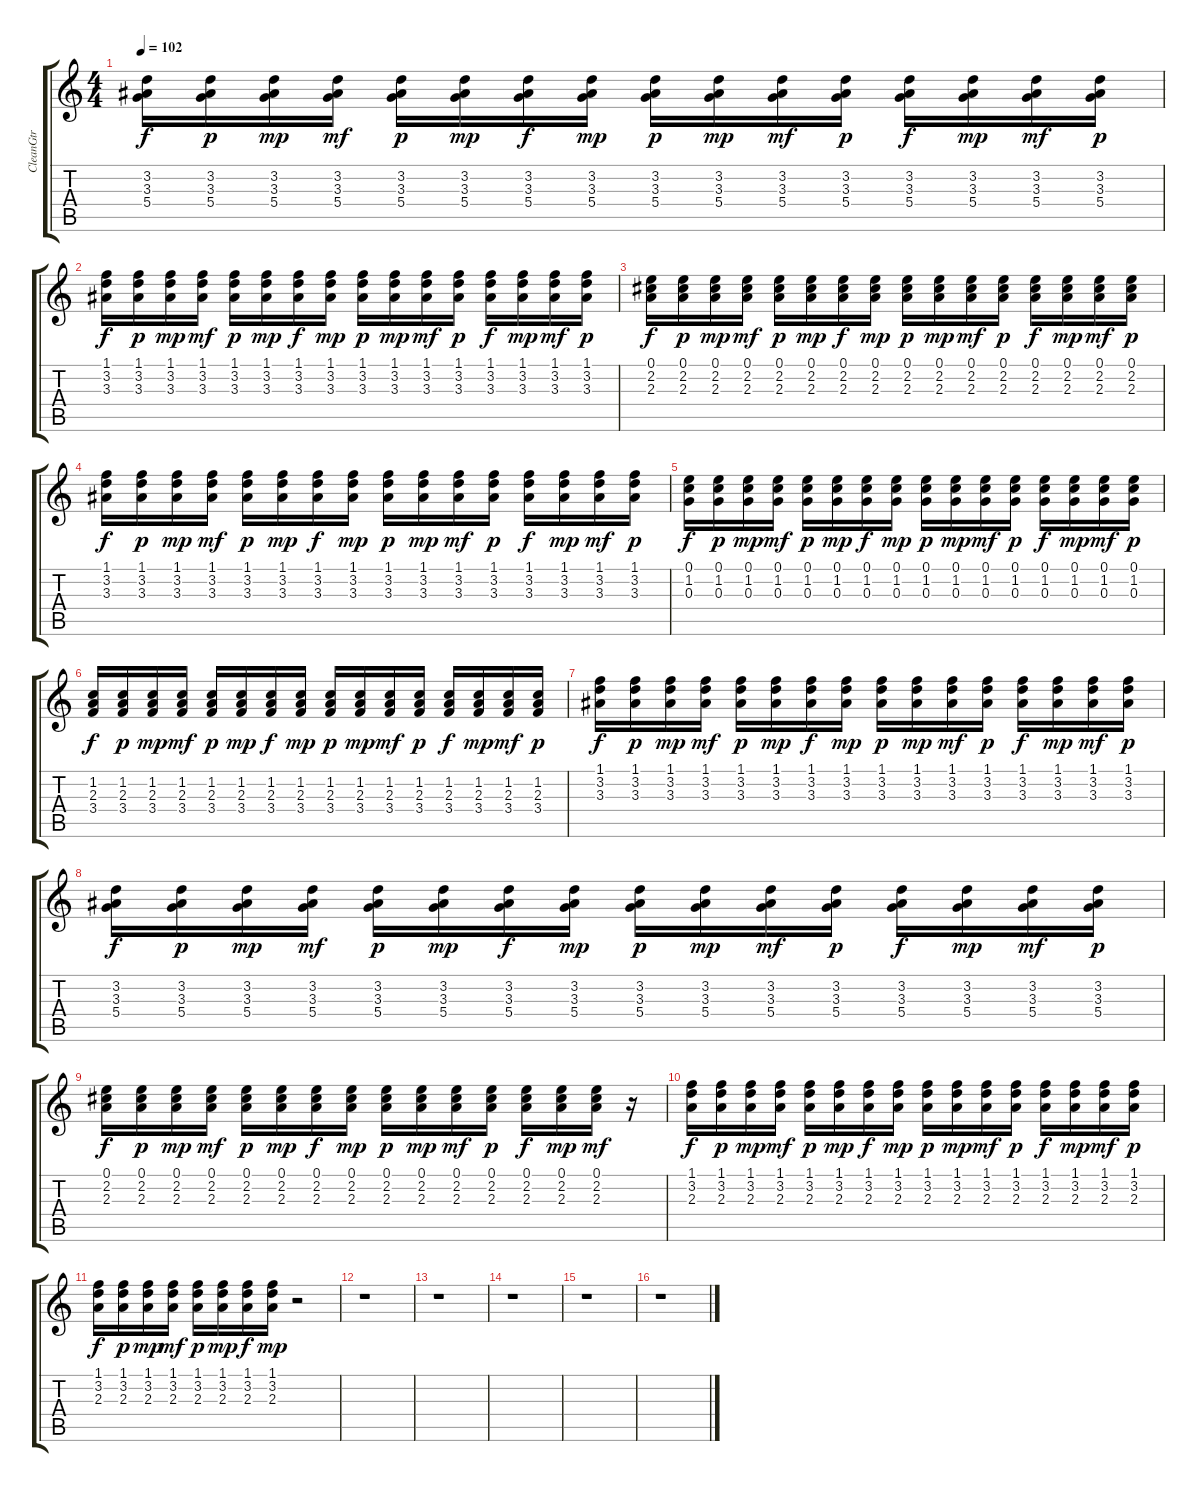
\track ("CleanGtr" "CleanGtr") {instrument electricguitarclean}
\staff {score tabs}
\tuning (E4 B3 G3 D3 A2 E2) {hide}
\ts (4 4)
\tempo 102
\clef g2
\ks c
(3.2 3.3 5.4).16{dy f} (3.2 3.3 5.4).16{dy p} (3.2 3.3 5.4).16{dy mp} (3.2 3.3 5.4).16{dy mf} (3.2 3.3 5.4).16{dy p} (3.2 3.3 5.4).16{dy mp} (3.2 3.3 5.4).16{dy f} (3.2 3.3 5.4).16{dy mp} (3.2 3.3 5.4).16{dy p} (3.2 3.3 5.4).16{dy mp} (3.2 3.3 5.4).16{dy mf} (3.2 3.3 5.4).16{dy p} (3.2 3.3 5.4).16{dy f} (3.2 3.3 5.4).16{dy mp} (3.2 3.3 5.4).16{dy mf} (3.2 3.3 5.4).16{dy p} |
(1.1 3.2 3.3).16{dy f} (1.1 3.2 3.3).16{dy p} (1.1 3.2 3.3).16{dy mp} (1.1 3.2 3.3).16{dy mf} (1.1 3.2 3.3).16{dy p} (1.1 3.2 3.3).16{dy mp} (1.1 3.2 3.3).16{dy f} (1.1 3.2 3.3).16{dy mp} (1.1 3.2 3.3).16{dy p} (1.1 3.2 3.3).16{dy mp} (1.1 3.2 3.3).16{dy mf} (1.1 3.2 3.3).16{dy p} (1.1 3.2 3.3).16{dy f} (1.1 3.2 3.3).16{dy mp} (1.1 3.2 3.3).16{dy mf} (1.1 3.2 3.3).16{dy p} |
(0.1 2.2 2.3).16{dy f} (0.1 2.2 2.3).16{dy p} (0.1 2.2 2.3).16{dy mp} (0.1 2.2 2.3).16{dy mf} (0.1 2.2 2.3).16{dy p} (0.1 2.2 2.3).16{dy mp} (0.1 2.2 2.3).16{dy f} (0.1 2.2 2.3).16{dy mp} (0.1 2.2 2.3).16{dy p} (0.1 2.2 2.3).16{dy mp} (0.1 2.2 2.3).16{dy mf} (0.1 2.2 2.3).16{dy p} (0.1 2.2 2.3).16{dy f} (0.1 2.2 2.3).16{dy mp} (0.1 2.2 2.3).16{dy mf} (0.1 2.2 2.3).16{dy p} |
(1.1 3.2 3.3).16{dy f} (1.1 3.2 3.3).16{dy p} (1.1 3.2 3.3).16{dy mp} (1.1 3.2 3.3).16{dy mf} (1.1 3.2 3.3).16{dy p} (1.1 3.2 3.3).16{dy mp} (1.1 3.2 3.3).16{dy f} (1.1 3.2 3.3).16{dy mp} (1.1 3.2 3.3).16{dy p} (1.1 3.2 3.3).16{dy mp} (1.1 3.2 3.3).16{dy mf} (1.1 3.2 3.3).16{dy p} (1.1 3.2 3.3).16{dy f} (1.1 3.2 3.3).16{dy mp} (1.1 3.2 3.3).16{dy mf} (1.1 3.2 3.3).16{dy p} |
(0.1 1.2 0.3).16{dy f} (0.1 1.2 0.3).16{dy p} (0.1 1.2 0.3).16{dy mp} (0.1 1.2 0.3).16{dy mf} (0.1 1.2 0.3).16{dy p} (0.1 1.2 0.3).16{dy mp} (0.1 1.2 0.3).16{dy f} (0.1 1.2 0.3).16{dy mp} (0.1 1.2 0.3).16{dy p} (0.1 1.2 0.3).16{dy mp} (0.1 1.2 0.3).16{dy mf} (0.1 1.2 0.3).16{dy p} (0.1 1.2 0.3).16{dy f} (0.1 1.2 0.3).16{dy mp} (0.1 1.2 0.3).16{dy mf} (0.1 1.2 0.3).16{dy p} |
(1.2 2.3 3.4).16{dy f} (1.2 2.3 3.4).16{dy p} (1.2 2.3 3.4).16{dy mp} (1.2 2.3 3.4).16{dy mf} (1.2 2.3 3.4).16{dy p} (1.2 2.3 3.4).16{dy mp} (1.2 2.3 3.4).16{dy f} (1.2 2.3 3.4).16{dy mp} (1.2 2.3 3.4).16{dy p} (1.2 2.3 3.4).16{dy mp} (1.2 2.3 3.4).16{dy mf} (1.2 2.3 3.4).16{dy p} (1.2 2.3 3.4).16{dy f} (1.2 2.3 3.4).16{dy mp} (1.2 2.3 3.4).16{dy mf} (1.2 2.3 3.4).16{dy p} |
(1.1 3.2 3.3).16{dy f} (1.1 3.2 3.3).16{dy p} (1.1 3.2 3.3).16{dy mp} (1.1 3.2 3.3).16{dy mf} (1.1 3.2 3.3).16{dy p} (1.1 3.2 3.3).16{dy mp} (1.1 3.2 3.3).16{dy f} (1.1 3.2 3.3).16{dy mp} (1.1 3.2 3.3).16{dy p} (1.1 3.2 3.3).16{dy mp} (1.1 3.2 3.3).16{dy mf} (1.1 3.2 3.3).16{dy p} (1.1 3.2 3.3).16{dy f} (1.1 3.2 3.3).16{dy mp} (1.1 3.2 3.3).16{dy mf} (1.1 3.2 3.3).16{dy p} |
(3.2 3.3 5.4).16{dy f} (3.2 3.3 5.4).16{dy p} (3.2 3.3 5.4).16{dy mp} (3.2 3.3 5.4).16{dy mf} (3.2 3.3 5.4).16{dy p} (3.2 3.3 5.4).16{dy mp} (3.2 3.3 5.4).16{dy f} (3.2 3.3 5.4).16{dy mp} (3.2 3.3 5.4).16{dy p} (3.2 3.3 5.4).16{dy mp} (3.2 3.3 5.4).16{dy mf} (3.2 3.3 5.4).16{dy p} (3.2 3.3 5.4).16{dy f} (3.2 3.3 5.4).16{dy mp} (3.2 3.3 5.4).16{dy mf} (3.2 3.3 5.4).16{dy p} |
(0.1 2.2 2.3).16{dy f} (0.1 2.2 2.3).16{dy p} (0.1 2.2 2.3).16{dy mp} (0.1 2.2 2.3).16{dy mf} (0.1 2.2 2.3).16{dy p} (0.1 2.2 2.3).16{dy mp} (0.1 2.2 2.3).16{dy f} (0.1 2.2 2.3).16{dy mp} (0.1 2.2 2.3).16{dy p} (0.1 2.2 2.3).16{dy mp} (0.1 2.2 2.3).16{dy mf} (0.1 2.2 2.3).16{dy p} (0.1 2.2 2.3).16{dy f} (0.1 2.2 2.3).16{dy mp} (0.1 2.2 2.3).16{dy mf} r.16 |
(1.1 3.2 2.3).16{dy f} (1.1 3.2 2.3).16{dy p} (1.1 3.2 2.3).16{dy mp} (1.1 3.2 2.3).16{dy mf} (1.1 3.2 2.3).16{dy p} (1.1 3.2 2.3).16{dy mp} (1.1 3.2 2.3).16{dy f} (1.1 3.2 2.3).16{dy mp} (1.1 3.2 2.3).16{dy p} (1.1 3.2 2.3).16{dy mp} (1.1 3.2 2.3).16{dy mf} (1.1 3.2 2.3).16{dy p} (1.1 3.2 2.3).16{dy f} (1.1 3.2 2.3).16{dy mp} (1.1 3.2 2.3).16{dy mf} (1.1 3.2 2.3).16{dy p} |
(1.1 3.2 2.3).16{dy f} (1.1 3.2 2.3).16{dy p} (1.1 3.2 2.3).16{dy mp} (1.1 3.2 2.3).16{dy mf} (1.1 3.2 2.3).16{dy p} (1.1 3.2 2.3).16{dy mp} (1.1 3.2 2.3).16{dy f} (1.1 3.2 2.3).16{dy mp} r.2 |
r.1 |
r.1 |
r.1 |
r.1 |
r.1
